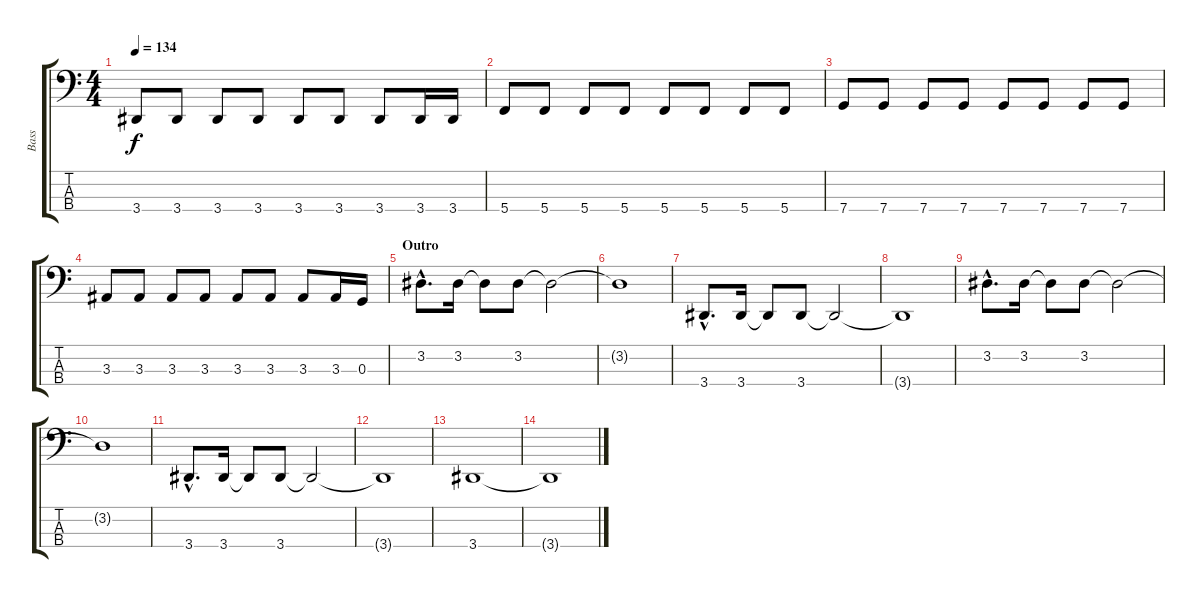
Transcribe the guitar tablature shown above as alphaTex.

\track ("Bass" "Bass") {instrument electricbasspick}
\staff {score tabs}
\tuning (F2 C2 G1 C1) {hide}
\ts (4 4)
\tempo 134
\clef f4
\ks c
3.4.8{dy f} 3.4.8 3.4.8 3.4.8 3.4.8 3.4.8 3.4.8 3.4.16 3.4.16 |
5.4.8 5.4.8 5.4.8 5.4.8 5.4.8 5.4.8 5.4.8 5.4.8 |
7.4.8 7.4.8 7.4.8 7.4.8 7.4.8 7.4.8 7.4.8 7.4.8 |
3.3.8 3.3.8 3.3.8 3.3.8 3.3.8 3.3.8 3.3.8 3.3.16 0.3.16 |
\section ("" "Outro")
3.2{hac}.8{d} 3.2.16 3.2{t}.8 3.2.8 3.2{t}.2 |
3.2{t}.1 |
3.4{hac}.8{d} 3.4.16 3.4{t}.8 3.4.8 3.4{t}.2 |
3.4{t}.1 |
3.2{hac}.8{d} 3.2.16 3.2{t}.8 3.2.8 3.2{t}.2 |
3.2{t}.1 |
3.4{hac}.8{d} 3.4.16 3.4{t}.8 3.4.8 3.4{t}.2 |
3.4{t}.1 |
3.4.1 |
3.4{t}.1
